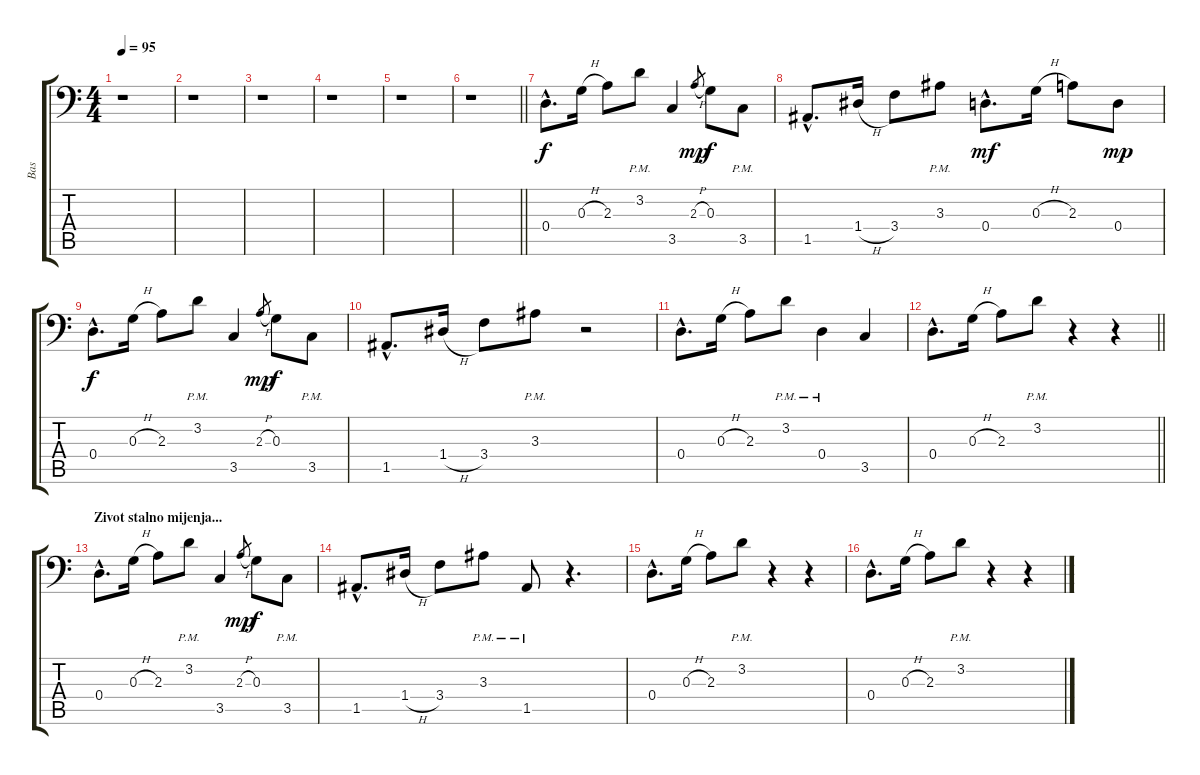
\track ("Bas" "Bas") {instrument electricbassfinger}
\staff {score tabs}
\tuning (E3 B2 G2 D2 A1 E1) {hide}
\ts (4 4)
\tempo 95
\clef f4
\ks c
r.1{dy f instrument electricbassfinger} |
r.1 |
r.1 |
r.1 |
r.1 |
\barLineRight lightlight
r.1 |
0.4{hac}.8{d} 0.3{h}.16 2.3.8 3.2{pm}.8 3.5.4 2.3{h}.8{gr dy mp} 0.3.8{dy f} 3.5{pm}.8 |
1.5{hac}.8{d} 1.4{h}.16 3.4.8 3.3{pm}.8 0.4{hac}.8{d dy mf} 0.3{h}.16 2.3.8 0.4.8{dy mp} |
0.4{hac}.8{d dy f} 0.3{h}.16 2.3.8 3.2{pm}.8 3.5.4 2.3{h}.8{gr dy mp} 0.3.8{dy f} 3.5{pm}.8 |
1.5{hac}.8{d} 1.4{h}.16 3.4.8 3.3{pm}.8 r.2 |
0.4{hac}.8{d} 0.3{h}.16 2.3.8 3.2{pm}.8 0.4{pm}.4 3.5.4 |
\barLineRight lightlight
0.4{hac}.8{d} 0.3{h}.16 2.3.8 3.2{pm}.8 r.4 r.4 |
\section ("" "Zivot stalno mijenja...")
0.4{hac}.8{d} 0.3{h}.16 2.3.8 3.2{pm}.8 3.5.4 2.3{h}.8{gr dy mp} 0.3.8{dy f} 3.5{pm}.8 |
1.5{hac}.8{d} 1.4{h}.16 3.4.8 3.3{pm}.8 1.5{pm}.8 r.4{d} |
0.4{hac}.8{d} 0.3{h}.16 2.3.8 3.2{pm}.8 r.4 r.4 |
0.4{hac}.8{d} 0.3{h}.16 2.3.8 3.2{pm}.8 r.4 r.4
